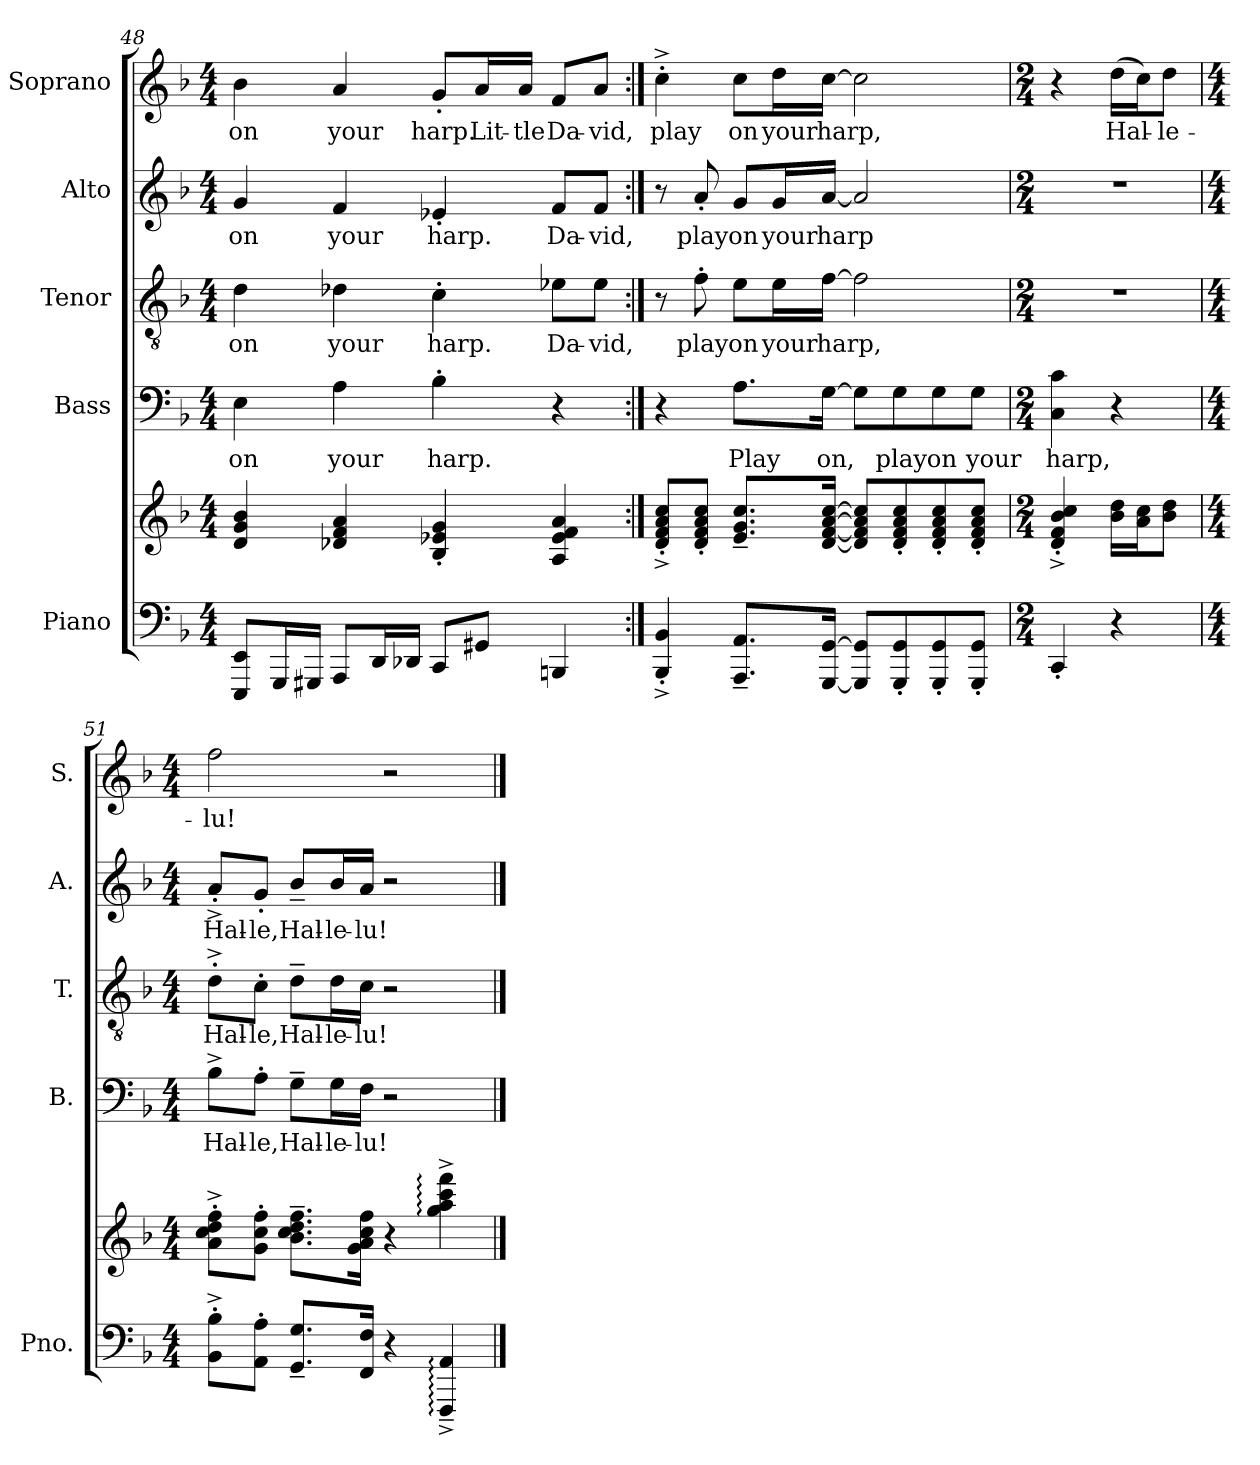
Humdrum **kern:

**kern	**kern	**kern	**text	**kern	**text	**kern	**text	**kern	**text
*part5	*part5	*part4	*part4	*part3	*part3	*part2	*part2	*part1	*part1
*staff6	*staff5	*staff4	*staff4	*staff3	*staff3	*staff2	*staff2	*staff1	*staff1
*I"Piano	*	*I"Bass	*	*I"Tenor	*	*I"Alto	*	*I"Soprano	*
*I'Pno.	*	*I'B.	*	*I'T.	*	*I'A.	*	*I'S.	*
!!LO:PB:g=z
*clefF4	*clefG2	*clefF4	*	*clefGv2	*	*clefG2	*	*clefG2	*
*k[b-]	*k[b-]	*k[b-]	*	*k[b-]	*	*k[b-]	*	*k[b-]	*
*M4/4	*M4/4	*M4/4	*	*M4/4	*	*M4/4	*	*M4/4	*
=48	=48	=48	=48	=48	=48	=48	=48	=48	=48
8EEE/ 8EE/L	4d/ 4g/ 4b-/	4E\	on	4d\	on	4g/	on	4b-\	on
16GGG/L	.	.	.	.	.	.	.	.	.
16GGG#X/JJ	.	.	.	.	.	.	.	.	.
8AAA/L	4d-X/ 4f/ 4a/	4A\	your	4d-X\	your	4f/	your	4a/	your
16DD/L	.	.	.	.	.	.	.	.	.
16DD-X/JJ	.	.	.	.	.	.	.	.	.
8CC/L	4B-/' 4e-X/' 4g/'	4B-'\	harp.	4c'\	harp.	4e-X'/	harp.	8g'/L	harp.
8GG#X/J	.	.	.	.	.	.	.	16a/L	Lit-
.	.	.	.	.	.	.	.	16a/JJ	-tle
4BBBn/	4A/ 4e-/ 4f/ 4a/	4r	.	8e-X\L	Da-	8f/L	Da-	8f/L	Da-
.	.	.	.	8e-\J	-vid,	8f/J	-vid,	8a/J	-vid,
=49:|!	=49:|!	=49:|!	=49:|!	=49:|!	=49:|!	=49:|!	=49:|!	=49:|!	=49:|!
4BBB-/^' 4BB-/^'	8d/^' 8f/^' 8a/^' 8cc/^'L	4r	.	8r	.	8r	.	4cc^'\	play
.	8d/' 8f/' 8a/' 8cc/'J	.	.	8f'\	play	8a'/	play	.	.
8.AAA/~ 8.AA/~L	8.e/~ 8.g/~ 8.cc/~L	8.A\L	Play	8e\L	on	8g/L	on	8cc\L	on
.	.	.	.	16e\L	your	16g/L	your	16dd\L	your
[16GGG/ [16GG/Jk	[16d/ [16f/ [16a/ [16cc/Jk	[16G\Jk	on,	[16f\JJ	harp,	[16a/JJ	harp	[16cc\JJ	harp,
8GGG/] 8GG/]L	8d/] 8f/] 8a/] 8cc/]L	8G\L]	.	2f\]	.	2a/]	.	2cc\]	.
8GGG/' 8GG/'	8d/' 8f/' 8a/' 8cc/'	8G\	play	.	.	.	.	.	.
8GGG/' 8GG/'	8d/' 8f/' 8a/' 8cc/'	8G\	on	.	.	.	.	.	.
8GGG/' 8GG/'J	8d/' 8f/' 8a/' 8cc/'J	8G\J	your	.	.	.	.	.	.
!!LO:PB:g=z
=50	=50	=50	=50	=50	=50	=50	=50	=50	=50
*M2/4	*M2/4	*M2/4	*	*M2/4	*	*M2/4	*	*M2/4	*
4CC'/	4d/'^ 4f/'^ 4b-/'^ 4cc/'^	4C\ 4c\	harp,	2r	.	2r	.	4r	.
4r	16b-\ 16dd\LL	4r	.	.	.	.	.	(16dd\LL	Hal-
.	16a\ 16cc\J	.	.	.	.	.	.	16cc\J)	.
.	8b-\ 8dd\J	.	.	.	.	.	.	8dd\J	-le-
=51	=51	=51	=51	=51	=51	=51	=51	=51	=51
*M4/4	*M4/4	*M4/4	*	*M4/4	*	*M4/4	*	*M4/4	*
8BB-\^' 8B-\^'L	8a\^' 8cc\^' 8dd\^' 8ff\^'L	8B-^\L	Hal-	8d^'\L	Hal-	8a^'/L	Hal-	2ff\	-lu!
8AA\' 8A\'J	8g\' 8cc\' 8ff\'J	8A'\J	-le,	8c'\J	-le,	8g'/J	-le,	.	.
8.GG/~ 8.G/~L	8.b-\~ 8.cc\~ 8.dd\~ 8.ff\~L	8G~\L	Hal-	8d~\L	Hal-	8b-~/L	Hal-	.	.
.	.	16G\L	-le-	16d\L	-le-	16b-/L	-le-	.	.
16FF/ 16F/Jk	16g\ 16a\ 16cc\ 16ff\Jk	16F\JJ	-lu!	16c\JJ	-lu!	16a/JJ	-lu!	.	.
4r	4r	2r	.	2r	.	2r	.	2r	.
4FFF/:^~ 4AA/:^~	4gg\:^ 4aa\:^ 4ccc\:^ 4fff\:^	.	.	.	.	.	.	.	.
==	==	==	==	==	==	==	==	==	==
*-	*-	*-	*-	*-	*-	*-	*-	*-	*-
